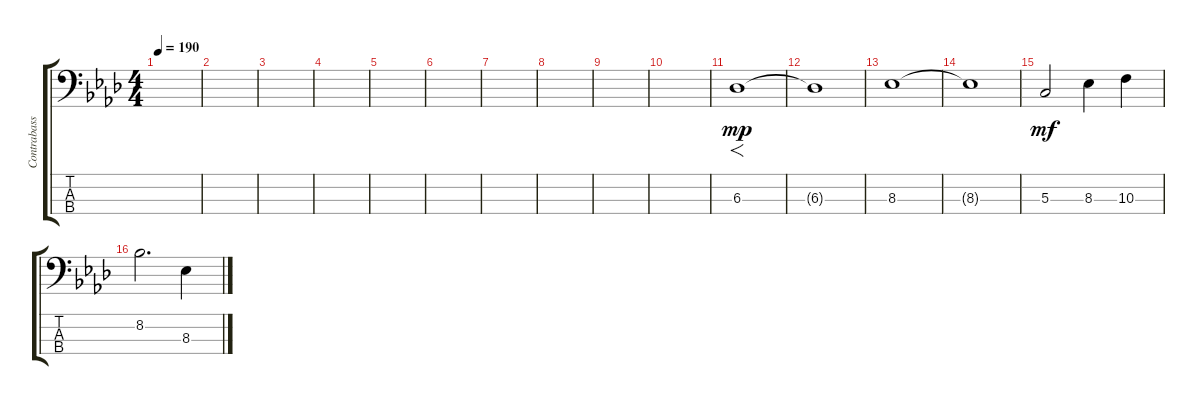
\track ("Contrabass " "Contrabass") {instrument cello}
\staff {score tabs}
\tuning (A3 D3 G2 C2) {hide}
\ts (4 4)
\tempo 190
\clef f4
\ks ab
|
|
|
|
|
|
|
|
|
|
6.3.1{f dy mp} |
6.3{t}.1 |
8.3.1 |
8.3{t}.1 |
5.3.2{dy mf} 8.3.4 10.3.4 |
8.2.2{d} 8.3.4
